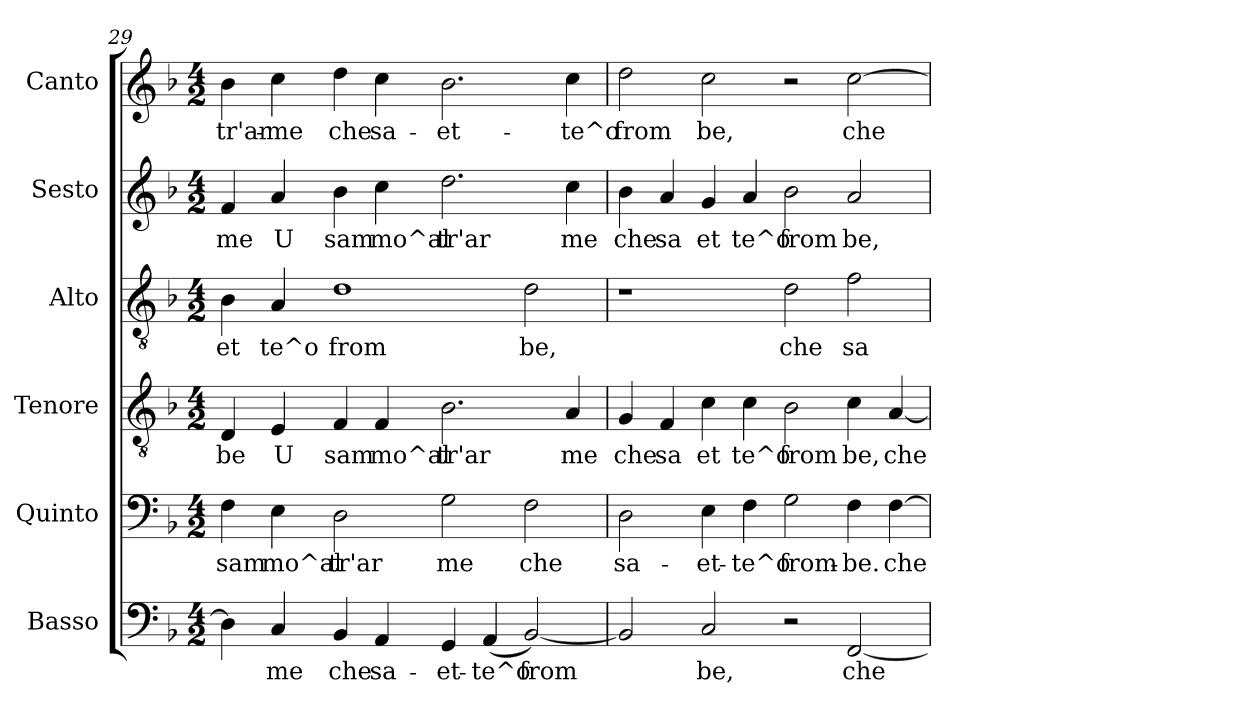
**kern	**text	**kern	**text	**kern	**text	**kern	**text	**kern	**text	**kern	**text
*part6	*part6	*part5	*part5	*part4	*part4	*part3	*part3	*part2	*part2	*part1	*part1
*staff6	*staff6	*staff5	*staff5	*staff4	*staff4	*staff3	*staff3	*staff2	*staff2	*staff1	*staff1
*I"Basso	*	*I"Quinto	*	*I"Tenore	*	*I"Alto	*	*I"Sesto	*	*I"Canto	*
*clefF4	*	*clefF4	*	*clefGv2	*	*clefGv2	*	*clefG2	*	*clefG2	*
*k[b-]	*	*k[b-]	*	*k[b-]	*	*k[b-]	*	*k[b-]	*	*k[b-]	*
*F:	*	*F:	*	*F:	*	*F:	*	*F:	*	*F:	*
*M4/2	*	*M4/2	*	*M4/2	*	*M4/2	*	*M4/2	*	*M4/2	*
=29	=29	=29	=29	=29	=29	=29	=29	=29	=29	=29	=29
!	!LO:LY:b:cj	!	!LO:LY:b:cj	!	!LO:LY:b:cj	!	!LO:LY:b:cj	!	!LO:LY:b:cj	!	!LO:LY:a:cj
4D\]	--	4F\	sam	4D/	be	4B-\	et	4f/	me	4b-\	-tr'ar-
!	!LO:LY:b:cj	!	!LO:LY:b:cj	!	!LO:LY:b:cj	!	!LO:LY:b:cj	!	!LO:LY:b:cj	!	!LO:LY:a:cj
4C/	-me	4E\	mo^al	4E/	U	4A/	te^o	4a/	U	4cc\	-me
!	!LO:LY:b:cj	!	!LO:LY:b:cj	!	!LO:LY:b:cj	!	!LO:LY:b:cj	!	!LO:LY:b:cj	!	!LO:LY:a:cj
4BB-/	che	2D\	tr'ar	4F/	sam	1d	from	4b-\	sam	4dd\	che
!	!LO:LY:b:cj	!	!	!	!LO:LY:b:cj	!	!	!	!LO:LY:b:cj	!	!LO:LY:a:cj
4AA/	sa-	.	.	4F/	mo^al	.	.	4cc\	mo^al	4cc\	sa-
!	!LO:LY:b:cj	!	!LO:LY:b:cj	!	!LO:LY:b:cj	!	!	!	!LO:LY:b:cj	!	!LO:LY:a:cj
4GG/	-et-	2G\	me	2.B-\	tr'ar	.	.	2.dd\	tr'ar	2.b-\	-et-
!	!LO:LY:b:cj	!	!	!	!	!	!	!	!	!	!
(<4AA/	-te^o	.	.	.	.	.	.	.	.	.	.
!	!LO:LY:b:cj	!	!LO:LY:b:cj	!	!	!	!LO:LY:b:cj	!	!	!	!
[<2BB-/)	from-	2F\	che	.	.	2d\	be,	.	.	.	.
!	!	!	!	!	!LO:LY:b:cj	!	!	!	!LO:LY:b:cj	!	!LO:LY:a:cj
.	.	.	.	4A/	me	.	.	4cc\	me	4cc\	-te^o
!!LO:PB:g=z
=30	=30	=30	=30	=30	=30	=30	=30	=30	=30	=30	=30
!	!LO:LY:b:cj	!	!LO:LY:b:cj	!	!LO:LY:b:cj	!	!	!	!LO:LY:b:cj	!	!LO:LY:b:cj
2BB-/]	--	2D\	sa-	4G/	che	1r	.	4b-\	che	2dd\	from
!	!	!	!	!	!LO:LY:b:cj	!	!	!	!LO:LY:b:cj	!	!
.	.	.	.	4F/	sa	.	.	4a/	sa	.	.
!	!LO:LY:b:cj	!	!LO:LY:b:cj	!	!LO:LY:b:cj	!	!	!	!LO:LY:b:cj	!	!LO:LY:b:cj
2C/	-be,	4E\	-et-	4c\	et	.	.	4g/	et	2cc\	be,
!	!	!	!LO:LY:b:cj	!	!LO:LY:b:cj	!	!	!	!LO:LY:b:cj	!	!
.	.	4F\	-te^o	4c\	te^o	.	.	4a/	te^o	.	.
!	!	!	!LO:LY:b:cj	!	!LO:LY:b:cj	!	!LO:LY:b:cj	!	!LO:LY:b:cj	!	!
2r	.	2G\	from-	2B-\	from	2d\	che	2b-\	from	2r	.
!	!LO:LY:b:cj	!	!LO:LY:b:cj	!	!LO:LY:b:cj	!	!LO:LY:b:cj	!	!LO:LY:b:cj	!	!LO:LY:b:cj
[<2FF/	che	4F\	-be.	4c\	be,	2f\	sa	2a/	be,	[>2cc\	che
!	!	!	!LO:LY:b:cj	!	!LO:LY:b:cj	!	!	!	!	!	!
.	.	[>4F\	che	[<4A/	che	.	.	.	.	.	.
=	=	=	=	=	=	=	=	=	=	=	=
*-	*-	*-	*-	*-	*-	*-	*-	*-	*-	*-	*-
